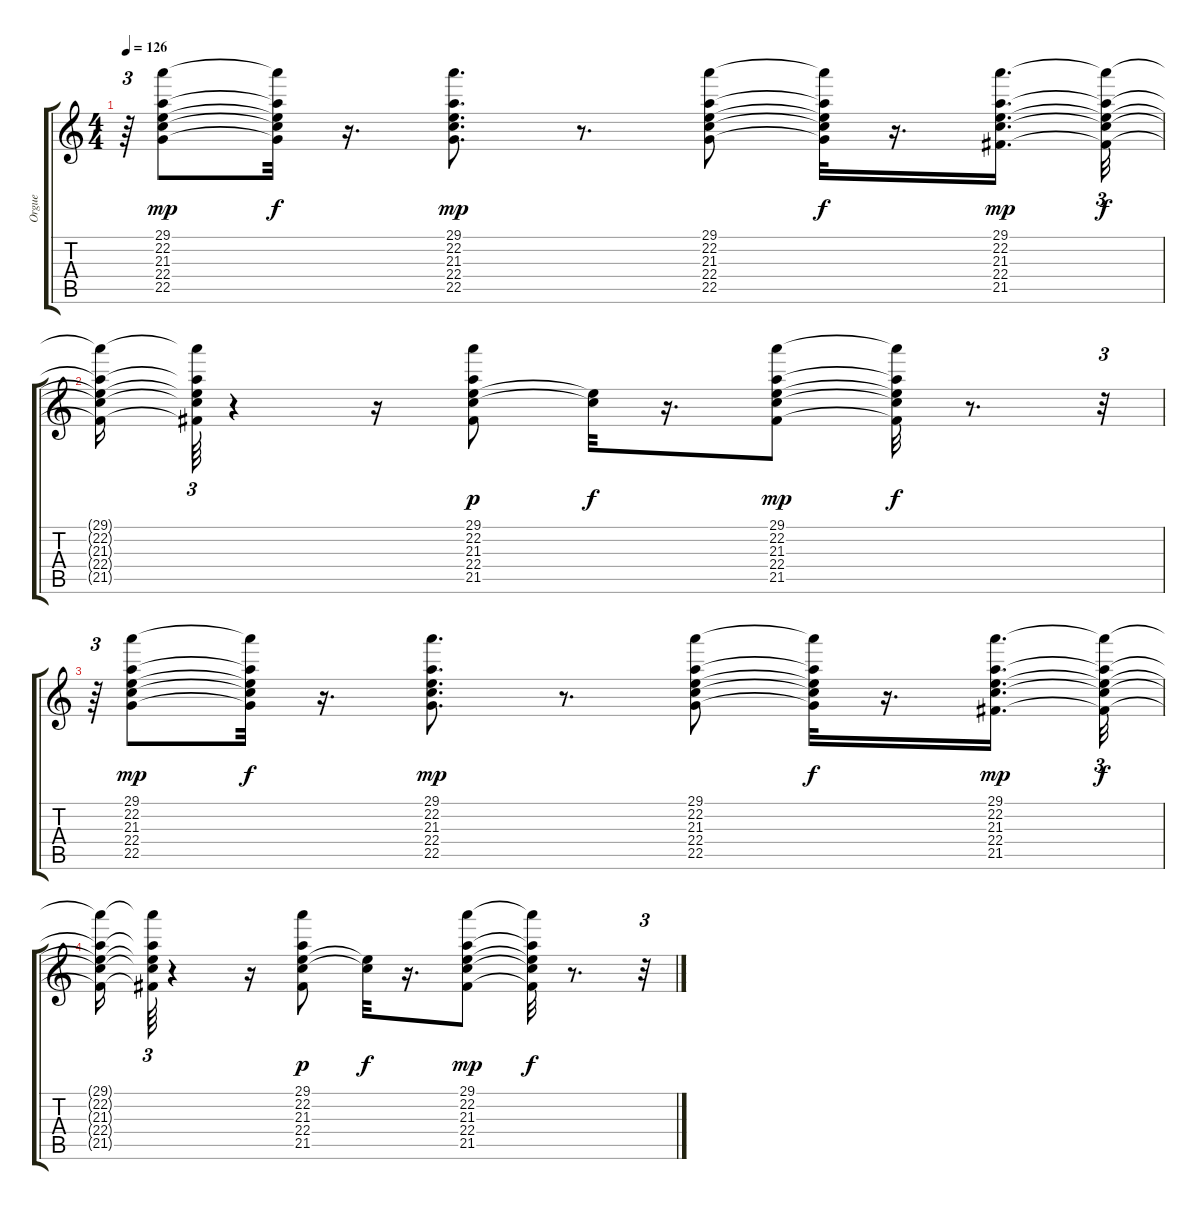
\track ("Orgue" "Orgue") {instrument rockorgan}
\staff {score tabs}
\tuning (E4 B3 G3 D3 A2 E2) {hide}
\ts (4 4)
\tempo 126
\clef g2
\ks c
r.64{tu (3 2) dy f} (29.1 22.2 21.3 22.4 22.5).8{dy mp} (29.1{t} 22.2{t} 21.3{t} 22.4{t} 22.5{t}).32{dy f} r.16{d} (29.1 22.2 21.3 22.4 22.5).8{d dy mp} r.8{d} (29.1 22.2 21.3 22.4 22.5).8 (29.1{t} 22.2{t} 21.3{t} 22.4{t} 22.5{t}).32{dy f} r.16{d} (29.1 22.2 21.3 22.4 21.5).16{d dy mp} (29.1{t} 22.2{t} 21.3{t} 22.4{t} 21.5{t}).32{tu (3 2) dy f} |
(29.1{t} 22.2{t} 21.3{t} 22.4{t} 21.5{t}).16 (29.1{t} 22.2{t} 21.3{t} 22.4{t} 21.5{t}).64{tu (3 2)} r.4 r.16 (29.1 22.2 21.3 22.4 21.5).8{dy p} (21.3{t} 22.4{t}).32{dy f} r.16{d} (29.1 22.2 21.3 22.4 21.5).8{dy mp} (29.1{t} 22.2{t} 21.3{t} 22.4{t} 21.5{t}).32{dy f} r.8{d} r.32{tu (3 2)} |
r.64{tu (3 2)} (29.1 22.2 21.3 22.4 22.5).8{dy mp} (29.1{t} 22.2{t} 21.3{t} 22.4{t} 22.5{t}).32{dy f} r.16{d} (29.1 22.2 21.3 22.4 22.5).8{d dy mp} r.8{d} (29.1 22.2 21.3 22.4 22.5).8 (29.1{t} 22.2{t} 21.3{t} 22.4{t} 22.5{t}).32{dy f} r.16{d} (29.1 22.2 21.3 22.4 21.5).16{d dy mp} (29.1{t} 22.2{t} 21.3{t} 22.4{t} 21.5{t}).32{tu (3 2) dy f} |
(29.1{t} 22.2{t} 21.3{t} 22.4{t} 21.5{t}).16 (29.1{t} 22.2{t} 21.3{t} 22.4{t} 21.5{t}).64{tu (3 2)} r.4 r.16 (29.1 22.2 21.3 22.4 21.5).8{dy p} (21.3{t} 22.4{t}).32{dy f} r.16{d} (29.1 22.2 21.3 22.4 21.5).8{dy mp} (29.1{t} 22.2{t} 21.3{t} 22.4{t} 21.5{t}).32{dy f} r.8{d} r.32{tu (3 2)}
